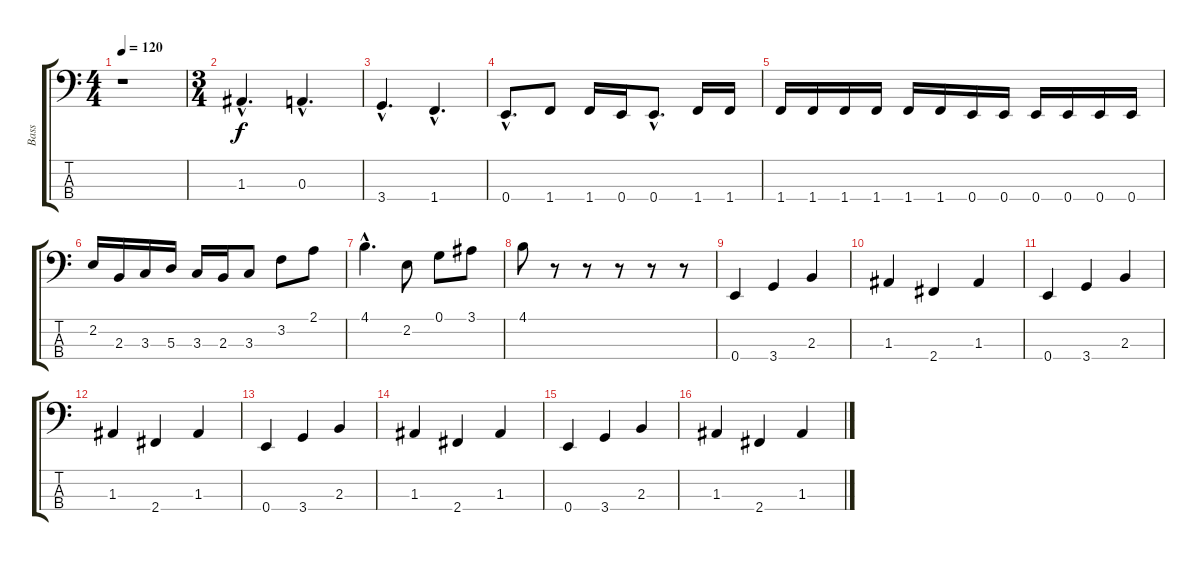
\track ("Bass" "Bass") {instrument electricbasspick}
\staff {score tabs}
\tuning (G2 D2 A1 E1) {hide}
\ts (4 4)
\tempo 120
\clef f4
\ks c
r.1{dy f} |
\ts (3 4)
1.3{hac}.4{d volume 11 balance 7} 0.3{hac}.4{d} |
3.4{hac}.4{d} 1.4{hac}.4{d} |
0.4{hac}.8{d} 1.4.8 1.4.16 0.4.16 0.4{hac}.8{d} 1.4.16 1.4.16 |
1.4.16 1.4.16 1.4.16 1.4.16 1.4.16 1.4.16 0.4.16 0.4.16 0.4.16 0.4.16 0.4.16 0.4.16 |
2.2.16 2.3.16 3.3.16 5.3.16 3.3.16 2.3.16 3.3.8 3.2.8 2.1.8 |
4.1{hac}.4{d} 2.2.8 0.1.8 3.1.8 |
4.1.8 r.8 r.8 r.8 r.8 r.8 |
0.4.4{volume 11 balance 7 instrument electricbasspick} 3.4.4{volume 6} 2.3.4 |
1.3.4 2.4.4 1.3.4 |
0.4.4 3.4.4 2.3.4 |
1.3.4 2.4.4 1.3.4 |
0.4.4{volume 0} 3.4.4 2.3.4 |
1.3.4 2.4.4 1.3.4 |
0.4.4 3.4.4 2.3.4 |
1.3.4 2.4.4 1.3.4
